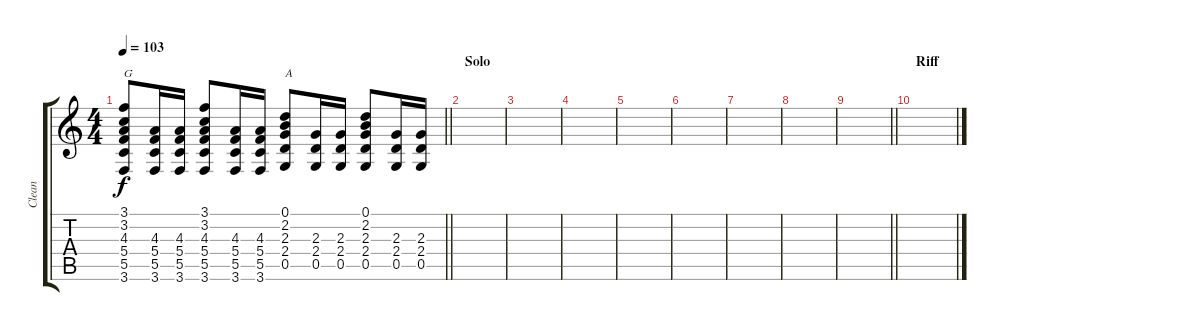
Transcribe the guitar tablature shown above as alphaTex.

\track ("Clean" "Clean") {instrument electricguitarclean}
\staff {score tabs}
\tuning (D4 A3 F3 C3 G2 D2) {hide}
\ts (4 4)
\tempo 103
\clef g2
\barLineRight lightlight
\ks aminor
(3.1 3.2 4.3 5.4 5.5 3.6).8{txt "G" dy f} (4.3 5.4 5.5 3.6).16 (4.3 5.4 5.5 3.6).16 (3.1 3.2 4.3 5.4 5.5 3.6).8 (4.3 5.4 5.5 3.6).16 (4.3 5.4 5.5 3.6).16 (0.1 2.2 2.3 2.4 0.5).8{txt "A"} (2.3 2.4 0.5).16 (2.3 2.4 0.5).16 (0.1 2.2 2.3 2.4 0.5).8 (2.3 2.4 0.5).16 (2.3 2.4 0.5).16 |
\section ("" "Solo")
|
|
|
|
|
|
|
\barLineRight lightlight
|
\section ("" "Riff")
